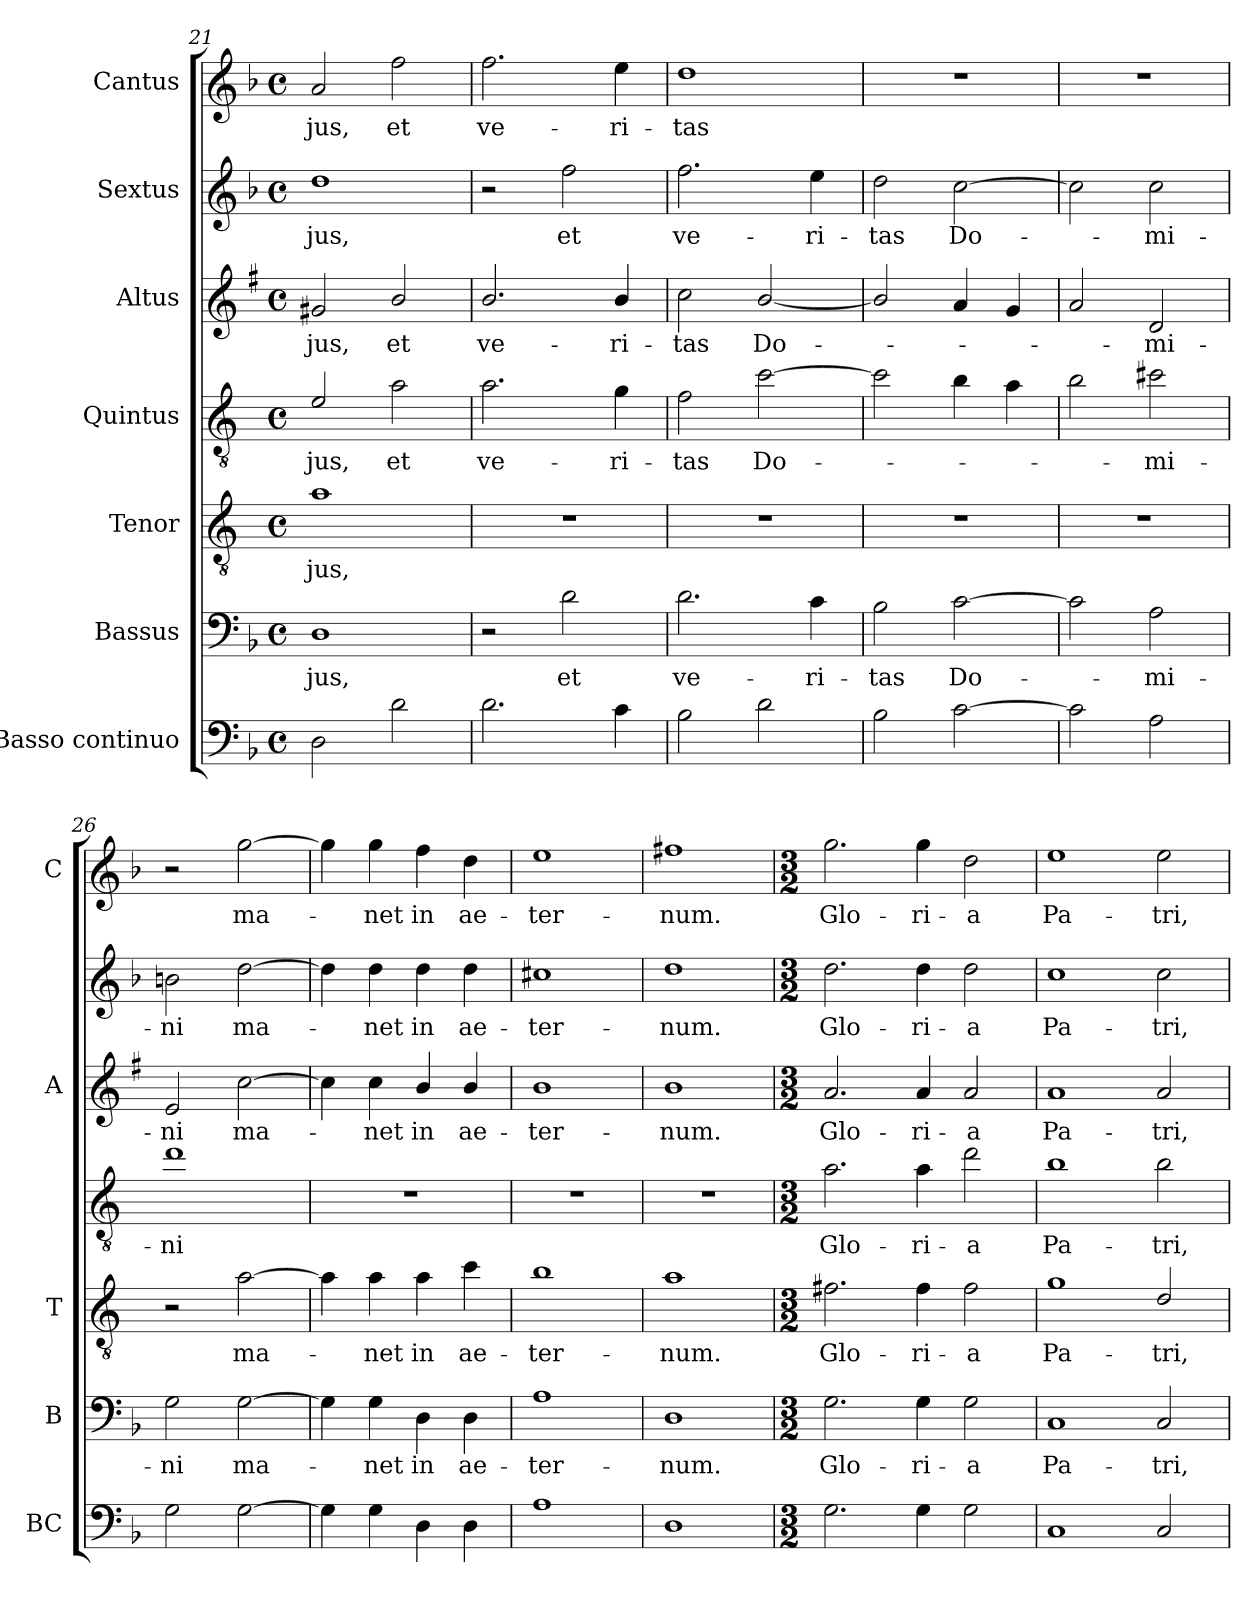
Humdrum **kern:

**kern	**kern	**text	**kern	**text	**kern	**text	**kern	**text	**kern	**text	**kern	**text
*part7	*part6	*part6	*part5	*part5	*part4	*part4	*part3	*part3	*part2	*part2	*part1	*part1
*staff7	*staff6	*staff6	*staff5	*staff5	*staff4	*staff4	*staff3	*staff3	*staff2	*staff2	*staff1	*staff1
*I"Basso continuo	*I"Bassus	*	*I"Tenor	*	*I"Quintus	*	*I"Altus	*	*I"Sextus	*	*I"Cantus	*
*I'BC	*I'B	*	*I'T	*	*	*	*I'A	*	*	*	*I'C	*
*clefF4	*clefF4	*	*clefGv2	*	*clefGv2	*	*clefG2	*	*clefG2	*	*clefG2	*
*	*	*	*ITrd4c7	*	*ITrd4c7	*	*ITrd1c2	*	*	*	*	*
*k[b-]	*k[b-]	*	*k[b-]	*	*k[b-]	*	*k[b-]	*	*k[b-]	*	*k[b-]	*
*F:	*F:	*	*F:	*	*F:	*	*F:	*	*F:	*	*F:	*
*M4/4	*M4/4	*	*M4/4	*	*M4/4	*	*M4/4	*	*M4/4	*	*M4/4	*
*met(c)	*met(c)	*	*met(c)	*	*met(c)	*	*met(c)	*	*met(c)	*	*met(c)	*
=21	=21	=21	=21	=21	=21	=21	=21	=21	=21	=21	=21	=21
!	!	!LO:LY:b	!	!LO:LY:b	!	!LO:LY:b	!	!LO:LY:b	!	!LO:LY:b	!	!LO:LY:b
2D\	1D	-jus,	1d	-jus,	2A/	-jus,	2f#X/	-jus,	1dd	-jus,	2a/	-jus,
!	!	!	!	!	!	!LO:LY:b	!	!LO:LY:b	!	!	!	!LO:LY:b
2d\	.	.	.	.	2d\	et	2a/	et	.	.	2ff\	et
!!LO:LB:g=z
=22	=22	=22	=22	=22	=22	=22	=22	=22	=22	=22	=22	=22
!	!	!	!	!	!	!LO:LY:b	!	!LO:LY:b	!	!	!	!LO:LY:b
2.d\	2r	.	1r	.	2.d\	ve-	2.a/	ve-	2r	.	2.ff\	ve-
!	!	!LO:LY:b	!	!	!	!	!	!	!	!LO:LY:b	!	!
.	2d\	et	.	.	.	.	.	.	2ff\	et	.	.
!	!	!	!	!	!	!LO:LY:b	!	!LO:LY:b	!	!	!	!LO:LY:b
4c\	.	.	.	.	4c\	-ri-	4a/	-ri-	.	.	4ee\	-ri-
=23	=23	=23	=23	=23	=23	=23	=23	=23	=23	=23	=23	=23
!	!	!LO:LY:b	!	!	!	!LO:LY:b	!	!LO:LY:b	!	!LO:LY:b	!	!LO:LY:b
2B-\	2.d\	ve-	1r	.	2B-\	-tas	2b-\	-tas	2.ff\	ve-	1dd	-tas
!	!	!	!	!	!	!LO:LY:b	!	!LO:LY:b	!	!	!	!
2d\	.	.	.	.	[2f\	Do-	[2a/	Do-	.	.	.	.
!	!	!LO:LY:b	!	!	!	!	!	!	!	!LO:LY:b	!	!
.	4c\	-ri-	.	.	.	.	.	.	4ee\	-ri-	.	.
=24	=24	=24	=24	=24	=24	=24	=24	=24	=24	=24	=24	=24
!	!	!LO:LY:b	!	!	!	!	!	!	!	!LO:LY:b	!	!
2B-\	2B-\	-tas	1r	.	2f\]	.	2a/]	.	2dd\	-tas	1r	.
!	!	!LO:LY:b	!	!	!	!	!	!	!	!LO:LY:b	!	!
[2c\	[2c\	Do-	.	.	4e\	.	4g/	.	[2cc\	Do-	.	.
.	.	.	.	.	4d\	.	4f/	.	.	.	.	.
=25	=25	=25	=25	=25	=25	=25	=25	=25	=25	=25	=25	=25
2c\]	2c\]	.	1r	.	2e\	.	2g/	.	2cc\]	.	1r	.
!	!	!LO:LY:b	!	!	!	!LO:LY:b	!	!LO:LY:b	!	!LO:LY:b	!	!
2A\	2A\	-mi-	.	.	2f#X\	-mi-	2c/	-mi-	2cc\	-mi-	.	.
=26	=26	=26	=26	=26	=26	=26	=26	=26	=26	=26	=26	=26
!	!	!LO:LY:b	!	!	!	!LO:LY:b	!	!LO:LY:b	!	!LO:LY:b	!	!
2G\	2G\	-ni	2r	.	1g	-ni	2d/	-ni	2bn\	-ni	2r	.
!	!	!LO:LY:b	!	!LO:LY:b	!	!	!	!LO:LY:b	!	!LO:LY:b	!	!LO:LY:b
[2G\	[2G\	ma-	[2d\	ma-	.	.	[2b-\	ma-	[2dd\	ma-	[2gg\	ma-
=27	=27	=27	=27	=27	=27	=27	=27	=27	=27	=27	=27	=27
4G\]	4G\]	.	4d\]	.	1r	.	4b-\]	.	4dd\]	.	4gg\]	.
!	!	!LO:LY:b	!	!LO:LY:b	!	!	!	!LO:LY:b	!	!LO:LY:b	!	!LO:LY:b
4G\	4G\	-net	4d\	-net	.	.	4b-\	-net	4dd\	-net	4gg\	-net
!	!	!LO:LY:b	!	!LO:LY:b	!	!	!	!LO:LY:b	!	!LO:LY:b	!	!LO:LY:b
4D\	4D\	in	4d\	in	.	.	4a/	in	4dd\	in	4ff\	in
!	!	!LO:LY:b	!	!LO:LY:b	!	!	!	!LO:LY:b	!	!LO:LY:b	!	!LO:LY:b
4D\	4D\	ae-	4f\	ae-	.	.	4a/	ae-	4dd\	ae-	4dd\	ae-
=28	=28	=28	=28	=28	=28	=28	=28	=28	=28	=28	=28	=28
!	!	!LO:LY:b	!	!LO:LY:b	!	!	!	!LO:LY:b	!	!LO:LY:b	!	!LO:LY:b
1A	1A	-ter-	1e	-ter-	1r	.	1a	-ter-	1cc#X	-ter-	1ee	-ter-
=29	=29	=29	=29	=29	=29	=29	=29	=29	=29	=29	=29	=29
!	!	!LO:LY:b	!	!LO:LY:b	!	!	!	!LO:LY:b	!	!LO:LY:b	!	!LO:LY:b
1D	1D	-num.	1d	-num.	1r	.	1a	-num.	1dd	-num.	1ff#X	-num.
!!LO:PB:g=z
=30	=30	=30	=30	=30	=30	=30	=30	=30	=30	=30	=30	=30
*M3/2	*M3/2	*	*M3/2	*	*M3/2	*	*M3/2	*	*M3/2	*	*M3/2	*
!	!	!LO:LY:b	!	!LO:LY:b	!	!LO:LY:b	!	!LO:LY:b	!	!LO:LY:b	!	!LO:LY:b
2.G\	2.G\	Glo-	2.Bn\	Glo-	2.d\	Glo-	2.g/	Glo-	2.dd\	Glo-	2.gg\	Glo-
!	!	!LO:LY:b	!	!LO:LY:b	!	!LO:LY:b	!	!LO:LY:b	!	!LO:LY:b	!	!LO:LY:b
4G\	4G\	-ri-	4B\	-ri-	4d\	-ri-	4g/	-ri-	4dd\	-ri-	4gg\	-ri-
!	!	!LO:LY:b	!	!LO:LY:b	!	!LO:LY:b	!	!LO:LY:b	!	!LO:LY:b	!	!LO:LY:b
2G\	2G\	-a	2B\	-a	2g\	-a	2g/	-a	2dd\	-a	2dd\	-a
=31	=31	=31	=31	=31	=31	=31	=31	=31	=31	=31	=31	=31
!	!	!LO:LY:b	!	!LO:LY:b	!	!LO:LY:b	!	!LO:LY:b	!	!LO:LY:b	!	!LO:LY:b
1C	1C	Pa-	1c	Pa-	1e	Pa-	1g	Pa-	1cc	Pa-	1ee	Pa-
!	!	!LO:LY:b	!	!LO:LY:b	!	!LO:LY:b	!	!LO:LY:b	!	!LO:LY:b	!	!LO:LY:b
2C/	2C/	-tri,	2G/	-tri,	2e\	-tri,	2g/	-tri,	2cc\	-tri,	2ee\	-tri,
=	=	=	=	=	=	=	=	=	=	=	=	=
*-	*-	*-	*-	*-	*-	*-	*-	*-	*-	*-	*-	*-
